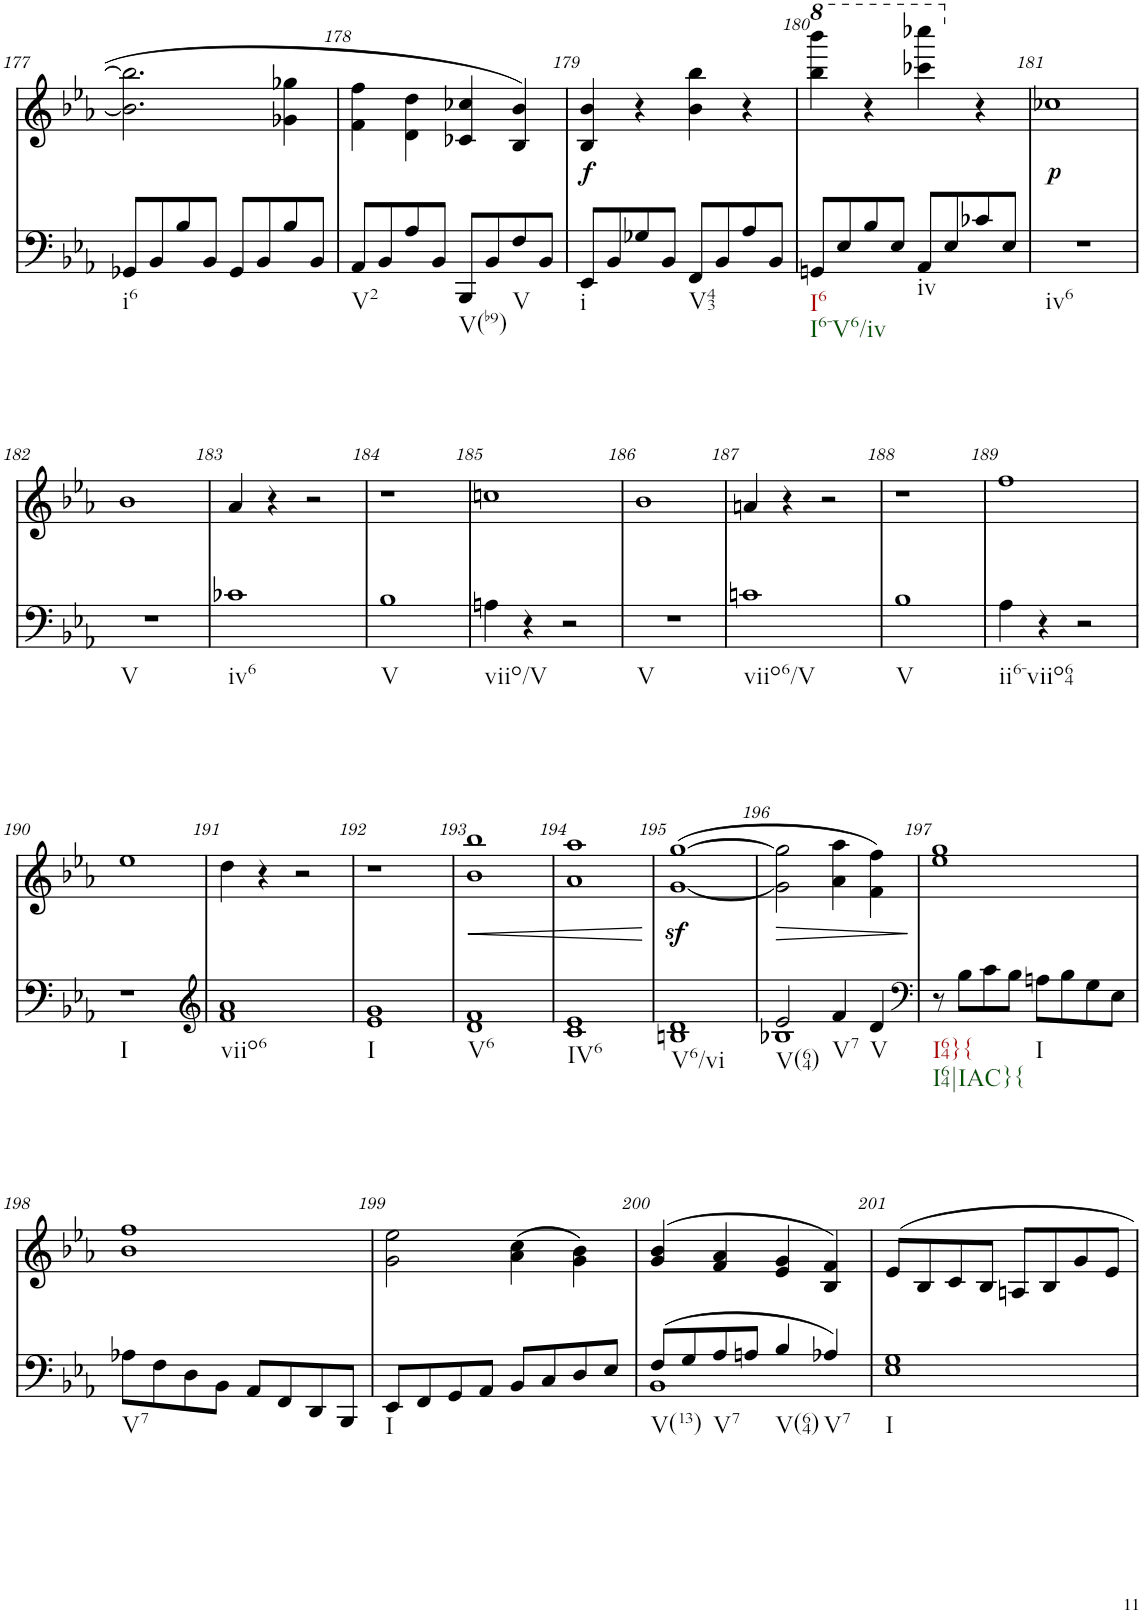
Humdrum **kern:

**kern	**kern	**text	**dynam
*part2	*part1	*part1	*part1
*staff2	*staff1	*staff1	*staff1
*I"piano	*I"piano	*	*
*I'Pno	*I'Pno	*	*
!!LO:PB:g=z
*clefF4	*clefG2	*	*
*k[b-e-a-]	*k[b-e-a-]	*	*
*E-:	*E-:	*	*
*M2/2	*M2/2	*	*
*met(c|)	*met(c|)	*	*
=177	=177	=177	=177
!LO:TX:b:t=i6	!	!	!
8GG-X/L	2.b-\] 2.bb-\]	.	.
8BB-/	.	.	.
8B-/	.	.	.
8BB-/J	.	.	.
8GG-/L	.	.	.
8BB-/	.	.	.
8B-/	4g-X\ 4gg-X\	.	.
8BB-/J	.	.	.
=178	=178	=178	=178
!LO:TX:b:t=V2	!	!	!
8AA-/L	4f\ 4ff\	.	.
8BB-/	.	.	.
8A-/	4d\ 4dd\	.	.
8BB-/J	.	.	.
!LO:TX:b:t=V(b9)	!	!	!
8BBB-/L	4c-X/ 4cc-X/	.	.
8BB-/	.	.	.
!LO:TX:b:t=V	!	!	!
8F/	4B-/ 4b-/	.	.
8BB-/J	.	.	.
=179	=179	=179	=179
!LO:TX:b:t=i	!	!	!
!	!	!LO:LY:b	!
8EE-/L	4B-/ 4b-/	.	.
8BB-/	.	.	.
8G-X/	4r	.	.
8BB-/J	.	.	.
!LO:TX:b:t=V43	!	!	!
8FF/L	4b-\ 4bb-\	.	.
8BB-/	.	.	.
8A-/	4r	.	.
8BB-/J	.	.	.
=180	=180	=180	=180
*	*8va	*	*
!LO:TX:b:t=I6	!	!	!
!LO:TX:b:t=I6-V6/iv	!	!	!
8GGn/L	4bbb-\ 4bbbb-\	.	.
8E-/	.	.	.
8B-/	4r	.	.
8E-/J	.	.	.
!LO:TX:b:t=iv	!	!	!
8AA-/L	4cccc-X\ 4ccccc-X\	.	.
8E-/	.	.	.
*	*X8va	*	*
8c-X/	4r	.	.
8E-/J	.	.	.
=181	=181	=181	=181
!LO:TX:b:t=iv6	!	!	!
!	!	!LO:LY:b	!
1r	1cc-X	.	.
!!LO:LB:g=z
=182	=182	=182	=182
!LO:TX:b:t=V	!	!	!
1r	1b-	.	.
=183	=183	=183	=183
!LO:TX:b:t=iv6	!	!	!
1c-X	4a-/	.	.
.	4r	.	.
.	2r	.	.
=184	=184	=184	=184
!LO:TX:b:t=V	!	!	!
1B-	1r	.	.
=185	=185	=185	=185
!LO:TX:b:t=viio/V	!	!	!
4An\	1ccn	.	.
4r	.	.	.
2r	.	.	.
=186	=186	=186	=186
!LO:TX:b:t=V	!	!	!
1r	1b-	.	.
=187	=187	=187	=187
!LO:TX:b:t=viio6/V	!	!	!
1cn	4an/	.	.
.	4r	.	.
.	2r	.	.
=188	=188	=188	=188
!LO:TX:b:t=V	!	!	!
1B-	1r	.	.
=189	=189	=189	=189
!LO:TX:b:t=ii6-viio64	!	!	!
4A-\	1ff	.	.
4r	.	.	.
2r	.	.	.
!!LO:LB:g=z
=190	=190	=190	=190
!LO:TX:b:t=I	!	!	!
1r	1ee-	.	.
=191	=191	=191	=191
*clefG2	*	*	*
!LO:TX:b:t=viio6	!	!	!
1f 1a-	4dd\	.	.
.	4r	.	.
.	2r	.	.
=192	=192	=192	=192
!LO:TX:b:t=I	!	!	!
1e- 1g	1r	.	.
=193	=193	=193	=193
!LO:TX:b:t=V6	!	!	!
!	!	!	!LO:HP:b
1d 1f	1b- 1bb-	.	<
=194	=194	=194	=194
!LO:TX:b:t=IV6	!	!	!
1c 1e-	1a- 1aa-	.	.
.	.	.	[
=195	=195	=195	=195
!LO:TX:b:t=V6/vi	!	!	!
1Bn 1d	([1gz< [1ggz<	.	.
=196	=196	=196	=196
*^	*	*	*
!LO:TX:b:t=V(64)	!	!	!	!
!	!	!	!	!LO:HP:b
2e-/	1B-X	2g\] 2gg\]	.	>
!LO:TX:b:t=V7	!	!	!	!
4f/	.	4a-\ 4aa-\	.	.
!LO:TX:b:t=V	!	!	!	!
4d/	.	4f\ 4ff\)	.	.
*v	*v	*	*	*
.	.	.	]
=197	=197	=197	=197
*clefF4	*	*	*
!LO:TX:b:t=I64}{	!	!	!
!LO:TX:b:t=I64|IAC}{	!	!	!
8r	1ee- 1gg	.	.
8B-\L	.	.	.
8c\	.	.	.
8B-\J	.	.	.
!LO:TX:b:t=I	!	!	!
8An\L	.	.	.
8B-\	.	.	.
8G\	.	.	.
8E-\J	.	.	.
!!LO:LB:g=z
=198	=198	=198	=198
!LO:TX:b:t=V7	!	!	!
8A-X\L	1b- 1ff	.	.
8F\	.	.	.
8D\	.	.	.
8BB-\J	.	.	.
8AA-/L	.	.	.
8FF/	.	.	.
8DD/	.	.	.
8BBB-/J	.	.	.
=199	=199	=199	=199
!LO:TX:b:t=I	!	!	!
8EE-/L	2g\ 2ee-\	.	.
8FF/	.	.	.
8GG/	.	.	.
8AA-/J	.	.	.
8BB-/L	(4a-\ 4cc\	.	.
8C/	.	.	.
8D/	4g\ 4b-\)	.	.
8E-/J	.	.	.
=200	=200	=200	=200
*^	*	*	*
!LO:TX:b:t=V(13)	!	!	!	!
(8F/L	1BB-	(>4g/ 4b-/	.	.
8G/	.	.	.	.
!LO:TX:b:t=V7	!	!	!	!
8A-/	.	4f/ 4a-/	.	.
8An/J	.	.	.	.
!LO:TX:b:t=V(64)	!	!	!	!
4B-/	.	4e-/ 4g/	.	.
!LO:TX:b:t=V7	!	!	!	!
4A-X/)	.	4B-/ 4f/)	.	.
*v	*v	*	*	*
=201	=201	=201	=201
!LO:TX:b:t=I	!	!	!
1E- 1G	8e-/L	.	.
.	8B-/	.	.
.	8c/	.	.
.	8B-/J	.	.
.	8An/L	.	.
.	8B-/	.	.
.	8g/	.	.
.	8e-/J	.	.
=	=	=	=
*-	*-	*-	*-
